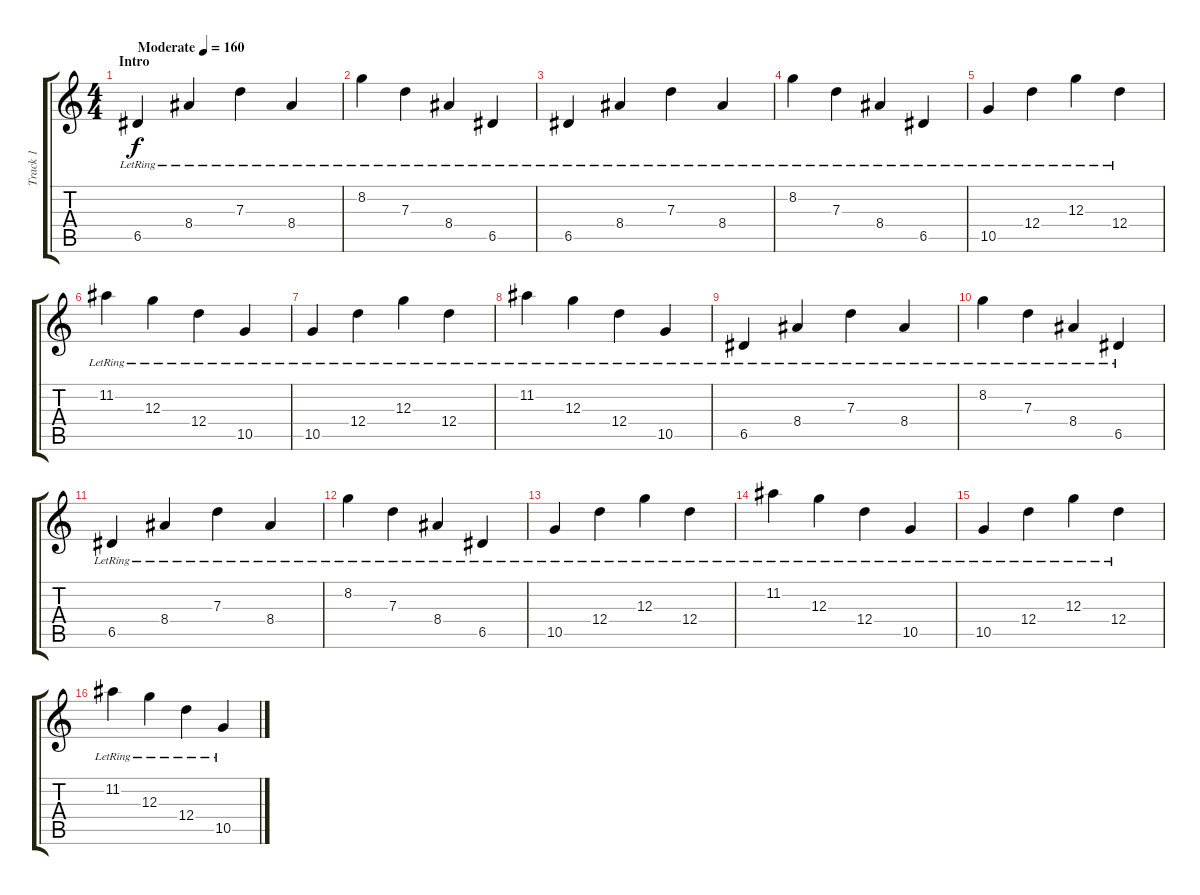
\track ("Track 1" "Track 1") {instrument electricguitarjazz}
\staff {score tabs}
\tuning (E4 B3 G3 D3 A2 E2) {hide}
\ts (4 4)
\section ("" "Intro")
\tempo (160 "Moderate")
\clef g2
\ks c
6.5{lr}.4{dy f instrument electricguitarjazz} 8.4{lr}.4 7.3{lr}.4 8.4{lr}.4 |
8.2{lr}.4 7.3{lr}.4 8.4{lr}.4 6.5{lr}.4 |
6.5{lr}.4 8.4{lr}.4 7.3{lr}.4 8.4{lr}.4 |
8.2{lr}.4 7.3{lr}.4 8.4{lr}.4 6.5{lr}.4 |
10.5{lr}.4 12.4{lr}.4 12.3{lr}.4 12.4{lr}.4 |
11.2{lr}.4 12.3{lr}.4 12.4{lr}.4 10.5{lr}.4 |
10.5{lr}.4 12.4{lr}.4 12.3{lr}.4 12.4{lr}.4 |
11.2{lr}.4 12.3{lr}.4 12.4{lr}.4 10.5{lr}.4 |
6.5{lr}.4 8.4{lr}.4 7.3{lr}.4 8.4{lr}.4 |
8.2{lr}.4 7.3{lr}.4 8.4{lr}.4 6.5{lr}.4 |
6.5{lr}.4 8.4{lr}.4 7.3{lr}.4 8.4{lr}.4 |
8.2{lr}.4 7.3{lr}.4 8.4{lr}.4 6.5{lr}.4 |
10.5{lr}.4 12.4{lr}.4 12.3{lr}.4 12.4{lr}.4 |
11.2{lr}.4 12.3{lr}.4 12.4{lr}.4 10.5{lr}.4 |
10.5{lr}.4 12.4{lr}.4 12.3{lr}.4 12.4{lr}.4 |
11.2{lr}.4 12.3{lr}.4 12.4{lr}.4 10.5{lr}.4
